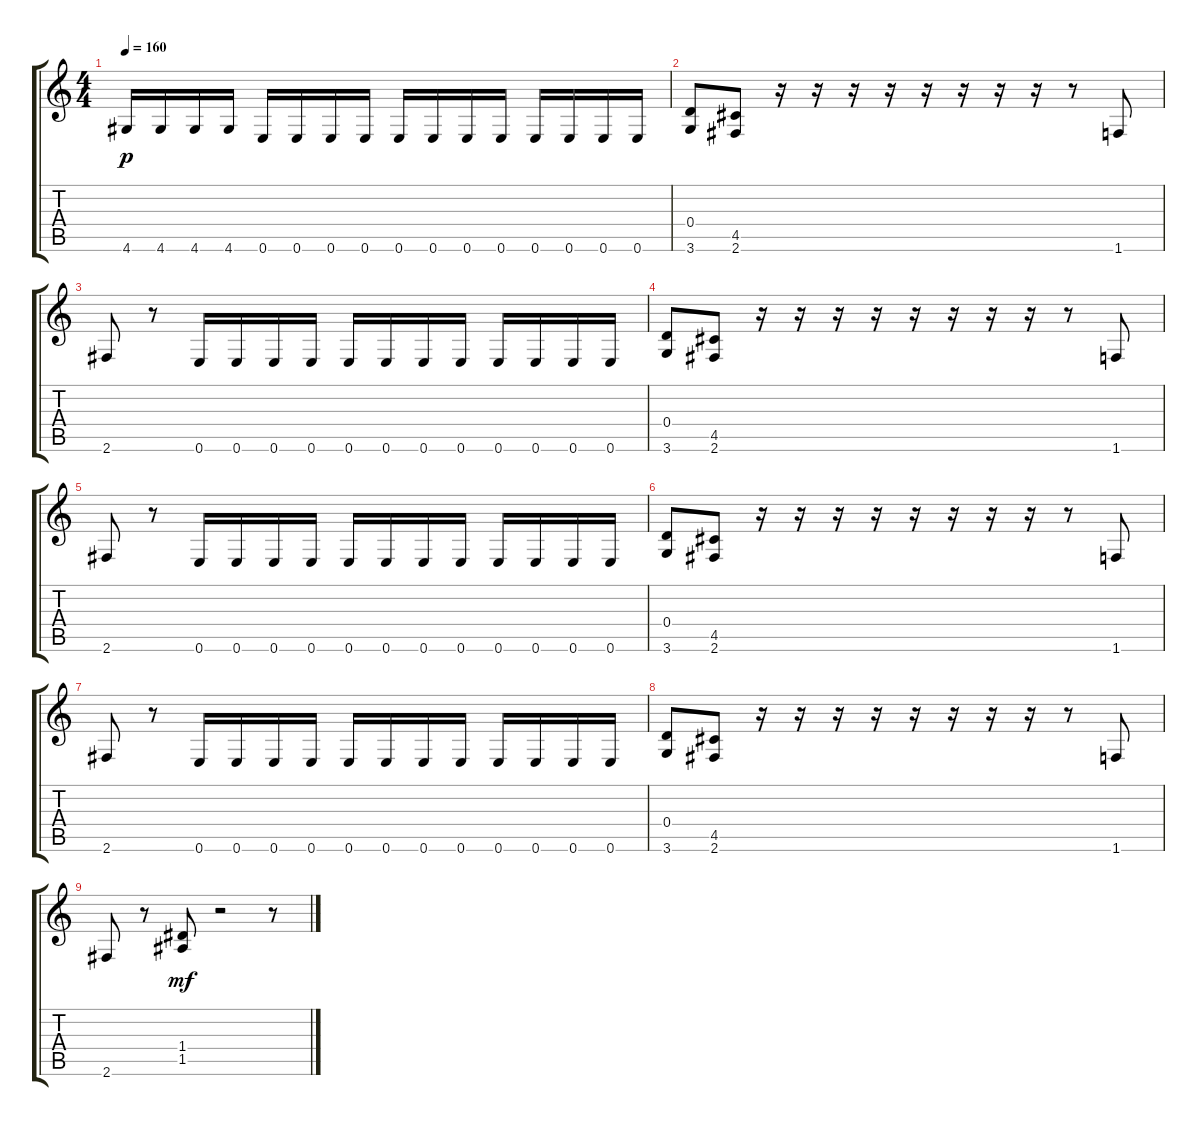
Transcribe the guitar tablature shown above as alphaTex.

\track "" {instrument distortionguitar}
\staff {score tabs}
\tuning (E4 B3 G3 D3 A2 E2) {hide}
\ts (4 4)
\tempo 160
\clef g2
\ks c
4.6.16{dy p} 4.6.16 4.6.16 4.6.16 0.6.16 0.6.16 0.6.16 0.6.16 0.6.16 0.6.16 0.6.16 0.6.16 0.6.16 0.6.16 0.6.16 0.6.16 |
(0.4 3.6).8 (4.5 2.6).8 r.16 r.16 r.16 r.16 r.16 r.16 r.16 r.16 r.8 1.6.8 |
2.6.8 r.8 0.6.16 0.6.16 0.6.16 0.6.16 0.6.16 0.6.16 0.6.16 0.6.16 0.6.16 0.6.16 0.6.16 0.6.16 |
(0.4 3.6).8 (4.5 2.6).8 r.16 r.16 r.16 r.16 r.16 r.16 r.16 r.16 r.8 1.6.8 |
2.6.8 r.8 0.6.16 0.6.16 0.6.16 0.6.16 0.6.16 0.6.16 0.6.16 0.6.16 0.6.16 0.6.16 0.6.16 0.6.16 |
(0.4 3.6).8 (4.5 2.6).8 r.16 r.16 r.16 r.16 r.16 r.16 r.16 r.16 r.8 1.6.8 |
2.6.8 r.8 0.6.16 0.6.16 0.6.16 0.6.16 0.6.16 0.6.16 0.6.16 0.6.16 0.6.16 0.6.16 0.6.16 0.6.16 |
(0.4 3.6).8 (4.5 2.6).8 r.16 r.16 r.16 r.16 r.16 r.16 r.16 r.16 r.8 1.6.8 |
2.6.8 r.8 (1.4 1.5).8{dy mf} r.2 r.8
